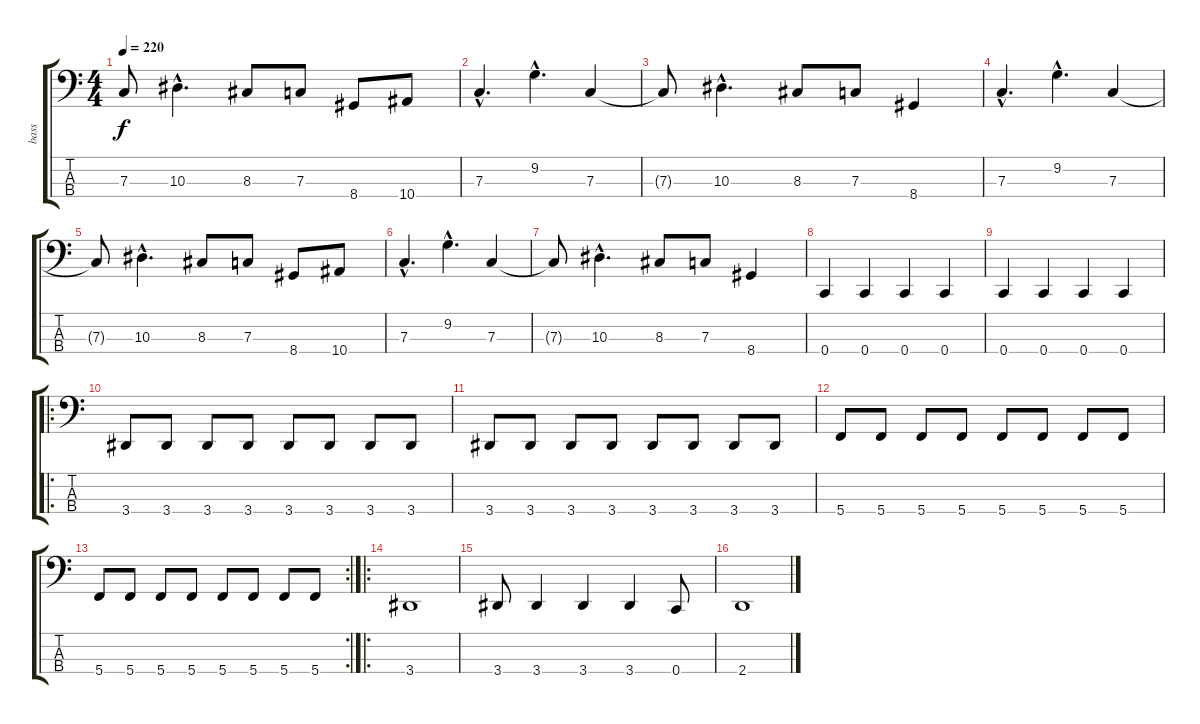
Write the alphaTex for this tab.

\track ("bass" "bass") {instrument electricbassfinger}
\staff {score tabs}
\tuning (Eb2 Bb1 F1 C1) {hide}
\ts (4 4)
\tempo 220
\clef f4
\ks c
7.3{t}.8{dy f} 10.3{hac}.4{d} 8.3.8 7.3.8 8.4.8 10.4.8 |
7.3{hac}.4{d} 9.2{hac}.4{d} 7.3.4 |
7.3{t}.8 10.3{hac}.4{d} 8.3.8 7.3.8 8.4.4 |
7.3{hac}.4{d} 9.2{hac}.4{d} 7.3.4 |
7.3{t}.8 10.3{hac}.4{d} 8.3.8 7.3.8 8.4.8 10.4.8 |
7.3{hac}.4{d} 9.2{hac}.4{d} 7.3.4 |
7.3{t}.8 10.3{hac}.4{d} 8.3.8 7.3.8 8.4.4 |
0.4.4 0.4.4 0.4.4 0.4.4 |
0.4.4 0.4.4 0.4.4 0.4.4 |
\ro
3.4.8 3.4.8 3.4.8 3.4.8 3.4.8 3.4.8 3.4.8 3.4.8 |
3.4.8 3.4.8 3.4.8 3.4.8 3.4.8 3.4.8 3.4.8 3.4.8 |
5.4.8 5.4.8 5.4.8 5.4.8 5.4.8 5.4.8 5.4.8 5.4.8 |
\rc 2
5.4.8 5.4.8 5.4.8 5.4.8 5.4.8 5.4.8 5.4.8 5.4.8 |
\ro
3.4.1 |
3.4.8 3.4.4 3.4.4 3.4.4 0.4.8 |
2.4.1
